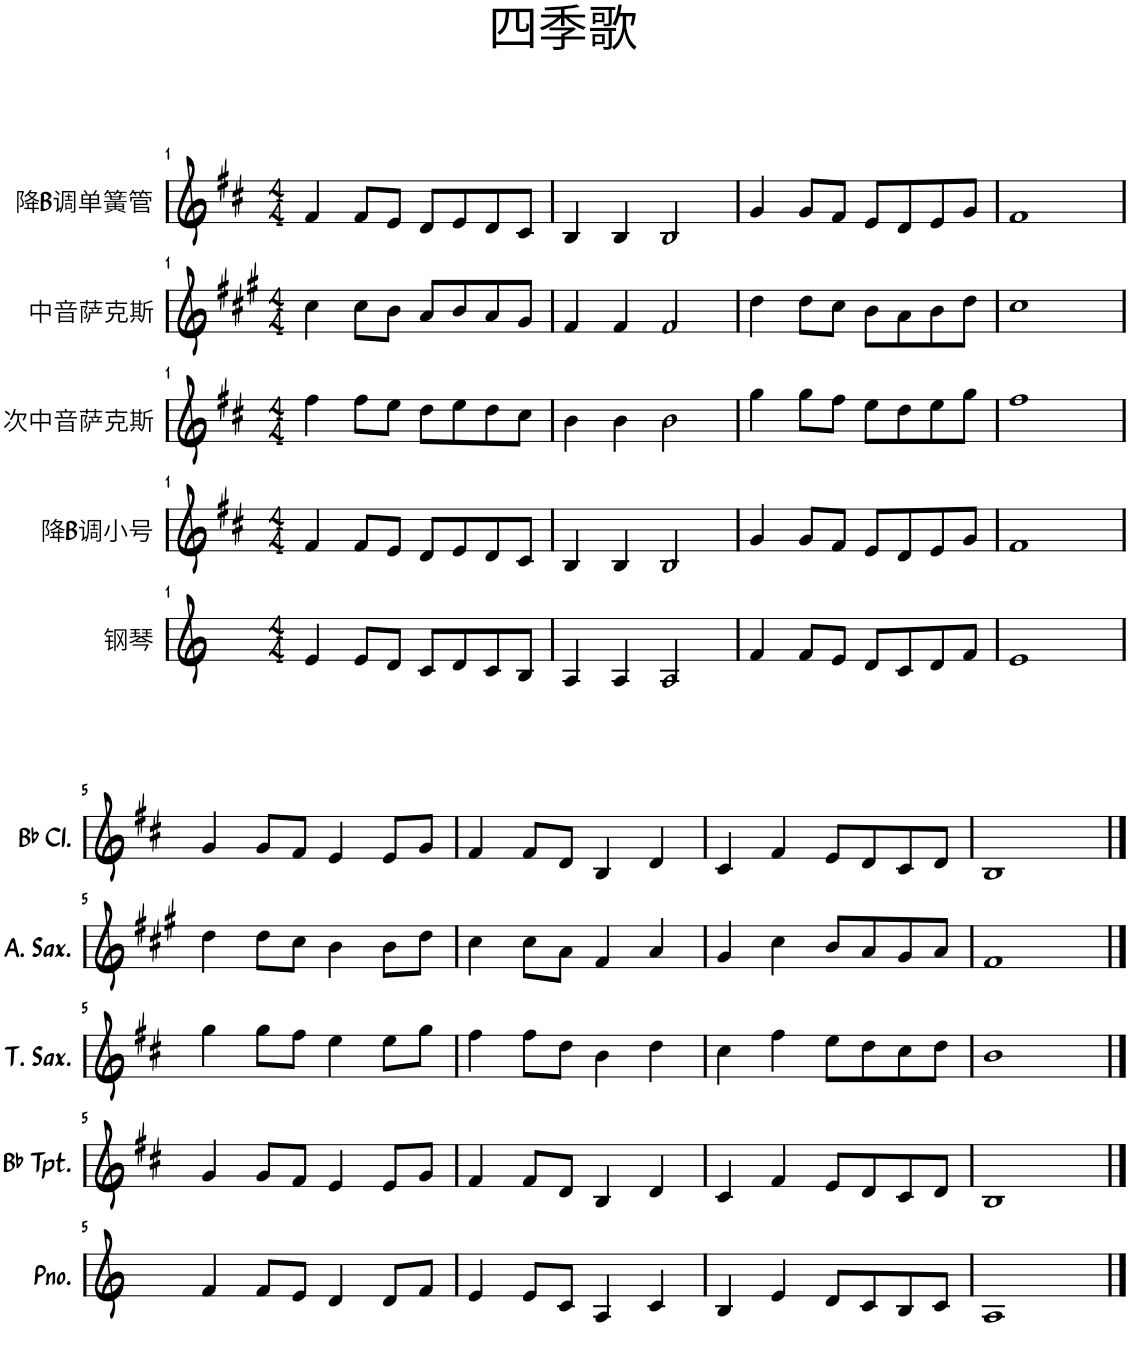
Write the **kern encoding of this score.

**kern	**kern	**kern	**kern	**kern
*part5	*part4	*part3	*part2	*part1
*staff5	*staff4	*staff3	*staff2	*staff1
*I"钢琴	*I"降B调小号	*I"次中音萨克斯	*I"中音萨克斯	*I"降B调单簧管
*clefG2	*clefG2	*clefG2	*clefG2	*clefG2
*	*Trd1c2	*Trd8c14	*Trd5c9	*Trd1c2
*k[]	*k[f#c#]	*k[f#c#]	*k[f#c#g#]	*k[f#c#]
*M4/4	*M4/4	*M4/4	*M4/4	*M4/4
=1	=1	=1	=1	=1
4e/	4f#/	4ff#\	4cc#\	4f#/
8e/L	8f#/L	8ff#\L	8cc#\L	8f#/L
8d/J	8e/J	8ee\J	8b\J	8e/J
8c/L	8d/L	8dd\L	8a/L	8d/L
8d/	8e/	8ee\	8b/	8e/
8c/	8d/	8dd\	8a/	8d/
8B/J	8c#/J	8cc#\J	8g#/J	8c#/J
=2	=2	=2	=2	=2
4A/	4B/	4b\	4f#/	4B/
4A/	4B/	4b\	4f#/	4B/
2A/	2B/	2b\	2f#/	2B/
=3	=3	=3	=3	=3
4f/	4g/	4gg\	4dd\	4g/
8f/L	8g/L	8gg\L	8dd\L	8g/L
8e/J	8f#/J	8ff#\J	8cc#\J	8f#/J
8d/L	8e/L	8ee\L	8b\L	8e/L
8c/	8d/	8dd\	8a\	8d/
8d/	8e/	8ee\	8b\	8e/
8f/J	8g/J	8gg\J	8dd\J	8g/J
=4	=4	=4	=4	=4
1e	1f#	1ff#	1cc#	1f#
!!LO:LB:g=z
=5	=5	=5	=5	=5
4f/	4g/	4gg\	4dd\	4g/
8f/L	8g/L	8gg\L	8dd\L	8g/L
8e/J	8f#/J	8ff#\J	8cc#\J	8f#/J
4d/	4e/	4ee\	4b\	4e/
8d/L	8e/L	8ee\L	8b\L	8e/L
8f/J	8g/J	8gg\J	8dd\J	8g/J
=6	=6	=6	=6	=6
4e/	4f#/	4ff#\	4cc#\	4f#/
8e/L	8f#/L	8ff#\L	8cc#\L	8f#/L
8c/J	8d/J	8dd\J	8a\J	8d/J
4A/	4B/	4b\	4f#/	4B/
4c/	4d/	4dd\	4a/	4d/
=7	=7	=7	=7	=7
4B/	4c#/	4cc#\	4g#/	4c#/
4e/	4f#/	4ff#\	4cc#\	4f#/
8d/L	8e/L	8ee\L	8b/L	8e/L
8c/	8d/	8dd\	8a/	8d/
8B/	8c#/	8cc#\	8g#/	8c#/
8c/J	8d/J	8dd\J	8a/J	8d/J
=8	=8	=8	=8	=8
1A	1B	1b	1f#	1B
==	==	==	==	==
*-	*-	*-	*-	*-
